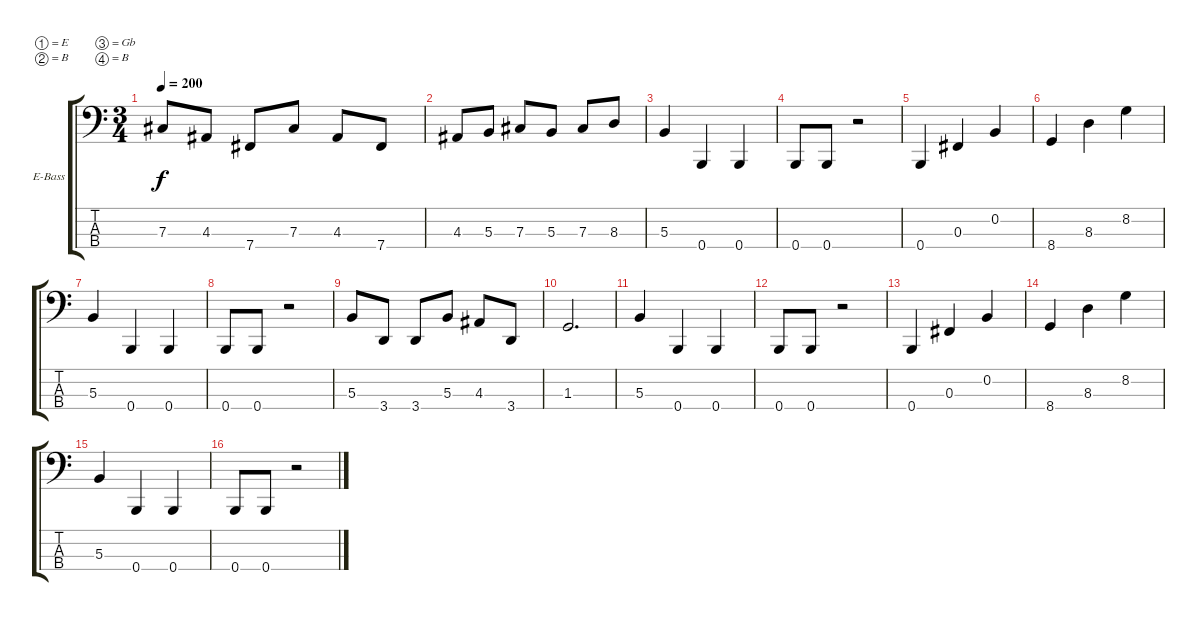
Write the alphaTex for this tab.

\bracketExtendMode groupsimilarinstruments
\firstSystemTrackNameOrientation horizontal
\otherSystemsTrackNameOrientation horizontal
\track ("Track 9" "E-Bass") {multiBarRest instrument electricbassfinger}
\staff {score tabs}
\tuning (E2 B1 Gb1 B0)
\ts (3 4)
\tempo 200
\clef f4
\ks c
7.3.8{dy f} 4.3.8 7.4.8 7.3.8 4.3.8 7.4.8 |
4.3.8 5.3.8 7.3.8 5.3.8 7.3.8 8.3.8 |
5.3.4 0.4.4 0.4.4 |
0.4.8 0.4.8 r.2 |
0.4.4 0.3.4 0.2.4 |
8.4.4 8.3.4 8.2.4 |
5.3.4 0.4.4 0.4.4 |
0.4.8 0.4.8 r.2 |
5.3.8 3.4.8 3.4.8 5.3.8 4.3.8 3.4.8 |
1.3.2{d} |
5.3.4 0.4.4 0.4.4 |
0.4.8 0.4.8 r.2 |
0.4.4 0.3.4 0.2.4 |
8.4.4 8.3.4 8.2.4 |
5.3.4 0.4.4 0.4.4 |
0.4.8 0.4.8 r.2
